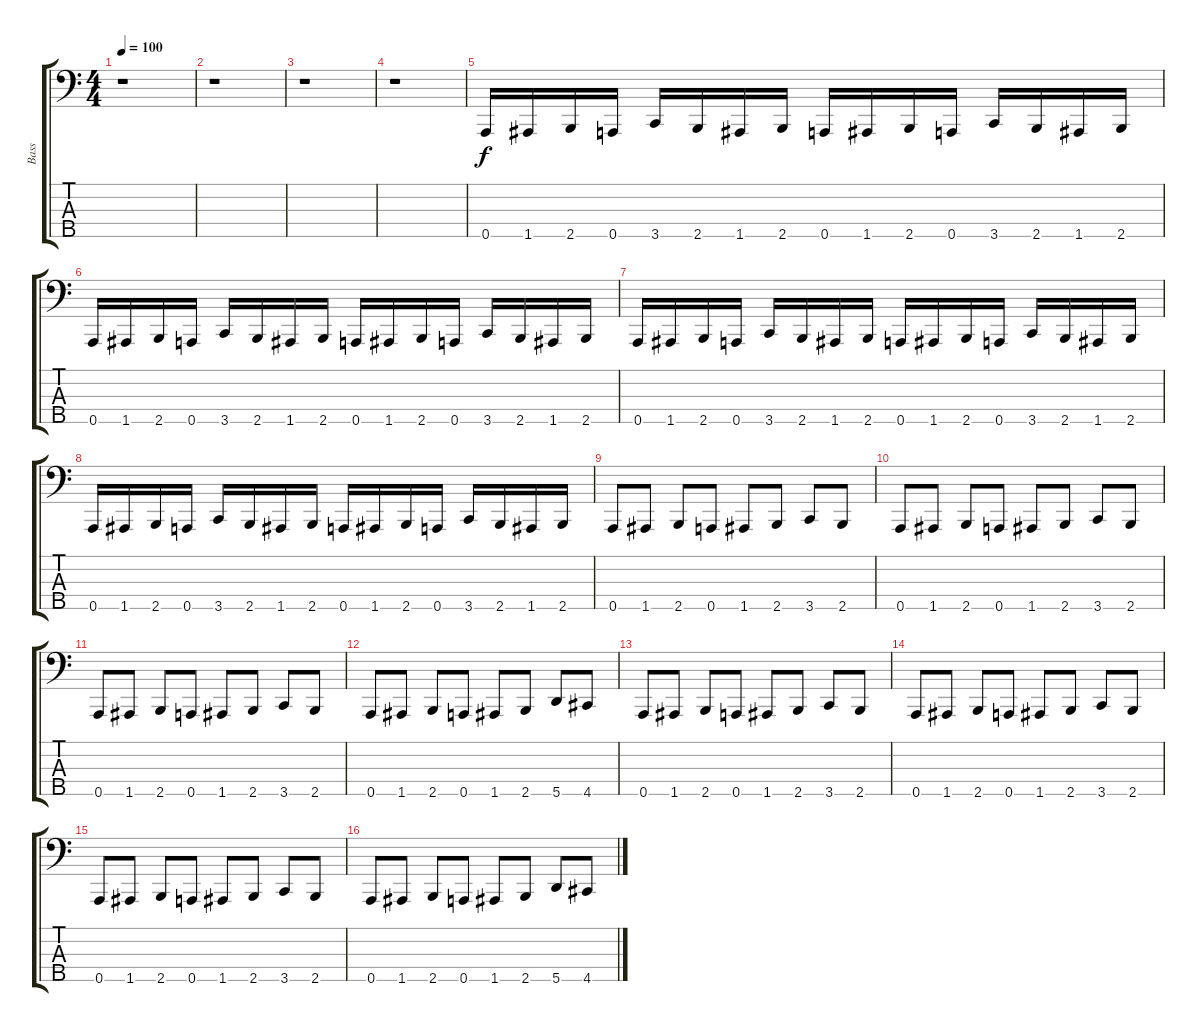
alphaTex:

\track ("Bass" "Bass") {instrument electricbasspick}
\staff {score tabs}
\tuning (F2 C2 G1 D1 A0) {hide}
\ts (4 4)
\tempo 100
\clef f4
\ks c
r.1{dy f instrument electricbasspick} |
r.1 |
r.1 |
r.1 |
0.5.16 1.5.16 2.5.16 0.5.16 3.5.16 2.5.16 1.5.16 2.5.16 0.5.16 1.5.16 2.5.16 0.5.16 3.5.16 2.5.16 1.5.16 2.5.16 |
0.5.16 1.5.16 2.5.16 0.5.16 3.5.16 2.5.16 1.5.16 2.5.16 0.5.16 1.5.16 2.5.16 0.5.16 3.5.16 2.5.16 1.5.16 2.5.16 |
0.5.16 1.5.16 2.5.16 0.5.16 3.5.16 2.5.16 1.5.16 2.5.16 0.5.16 1.5.16 2.5.16 0.5.16 3.5.16 2.5.16 1.5.16 2.5.16 |
0.5.16 1.5.16 2.5.16 0.5.16 3.5.16 2.5.16 1.5.16 2.5.16 0.5.16 1.5.16 2.5.16 0.5.16 3.5.16 2.5.16 1.5.16 2.5.16 |
0.5.8 1.5.8 2.5.8 0.5.8 1.5.8 2.5.8 3.5.8 2.5.8 |
0.5.8 1.5.8 2.5.8 0.5.8 1.5.8 2.5.8 3.5.8 2.5.8 |
0.5.8 1.5.8 2.5.8 0.5.8 1.5.8 2.5.8 3.5.8 2.5.8 |
0.5.8 1.5.8 2.5.8 0.5.8 1.5.8 2.5.8 5.5.8 4.5.8 |
0.5.8 1.5.8 2.5.8 0.5.8 1.5.8 2.5.8 3.5.8 2.5.8 |
0.5.8 1.5.8 2.5.8 0.5.8 1.5.8 2.5.8 3.5.8 2.5.8 |
0.5.8 1.5.8 2.5.8 0.5.8 1.5.8 2.5.8 3.5.8 2.5.8 |
0.5.8 1.5.8 2.5.8 0.5.8 1.5.8 2.5.8 5.5.8 4.5.8
